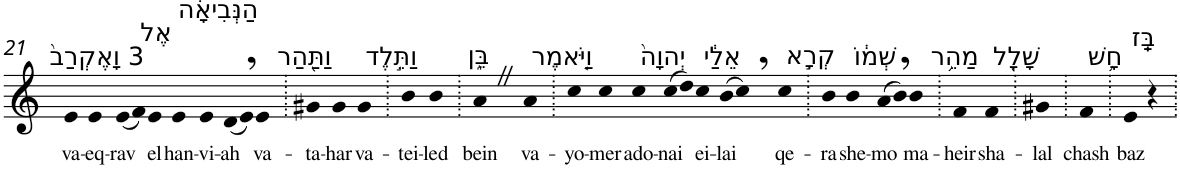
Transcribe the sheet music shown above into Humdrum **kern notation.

**kern	**text
*part1	*part1
*staff1	*staff1
*I"Piano	*
*I'Pno	*
!!LO:PB:g=z
*clefG2	*
*k[]	*
=21	=21
!LO:TX:a:t=3 וָאֶקְרַב֙	!
!	!LO:LY:b
4e	va-
!	!LO:LY:b
4e	-eq-
!	!LO:LY:b
(8e	-rav
8f)	.
!LO:TX:a:t=אֶל	!
!	!LO:LY:b
4e	el
!LO:TX:a:t=הַנְּבִיאָ֔ה	!
!	!LO:LY:b
4e	han-
!	!LO:LY:b
4e	-vi-
!	!LO:LY:b
(8d	-ah
8e,)	.
!LO:TX:a:t=וַתַּ֖הַר	!
!	!LO:LY:b
4e	va-
=22.	=22.
!	!LO:LY:b
4g#X	-ta-
!	!LO:LY:b
4g#	-har
!LO:TX:a:t=וַתֵּ֣לֶד	!
!	!LO:LY:b
4g#	va-
=23.	=23.
!	!LO:LY:b
4b	-tei-
!	!LO:LY:b
4b	-led
=24.	=24.
!LO:TX:a:t=בֵּ֑ן	!
!	!LO:LY:b
4aZ	bein
!LO:TX:a:t=וַיֹּ֤אמֶר	!
!	!LO:LY:b
4a	va-
=25.	=25.
!	!LO:LY:b
4cc	-yo-
!	!LO:LY:b
4cc	-mer
!LO:TX:a:t=יְהוָה֙	!
!	!LO:LY:b
4cc	ado-
!	!LO:LY:b
(8cc	-nai
8dd)	.
!LO:TX:a:t=אֵלַ֔י	!
!	!LO:LY:b
4cc	ei-
!	!LO:LY:b
(8b	-lai
8cc,)	.
!LO:TX:a:t=קְרָ֣א	!
!	!LO:LY:b
4cc	qe-
=26.	=26.
!	!LO:LY:b
4b	-ra
!LO:TX:a:t=שְׁמ֔וֹ	!
!	!LO:LY:b
4b	she-
!	!LO:LY:b
(8a	-mo
8b,)	.
!LO:TX:a:t=מַהֵ֥ר	!
!	!LO:LY:b
4b	ma-
=27.	=27.
!	!LO:LY:b
4f	-heir
!LO:TX:a:t=שָׁלָ֖ל	!
!	!LO:LY:b
4f	sha-
=28.	=28.
!	!LO:LY:b
4g#X	-lal
=29.	=29.
!LO:TX:a:t=חָ֥שׁ	!
!	!LO:LY:b
4f	chash
=30.	=30.
!LO:TX:a:t=בַּֽז	!
!	!LO:LY:b
4e	baz
4r	.
=.	=.
*-	*-
